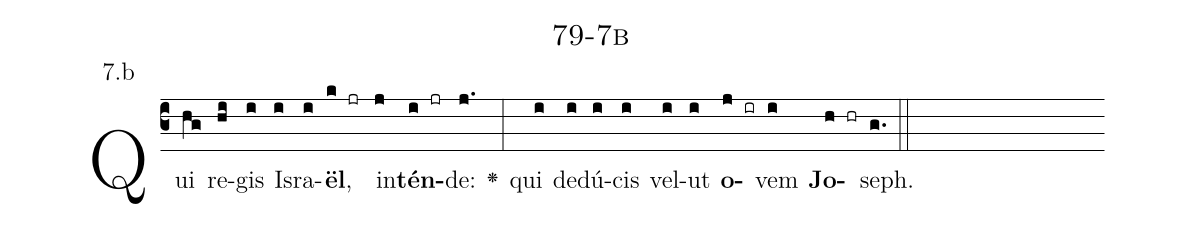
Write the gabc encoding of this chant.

name: 79-7b;
annotation: 7.b;
%%
(c3)Qui(hg) re(hi)gis(i) Is(i)ra(i)<b>ël</b>,(k jr) in(j)<b>tén</b>(i jr)de:(j.) <v>\greheightstar</v>(:) qui(i) de(i)dú(i)cis(i) vel(i)ut(i) <b>o</b>(j ir)vem(i) <b>Jo</b>(h hr)seph.(g.) (::)


%E(i) u(i) o(j) u(i) a(h) e.(g.) (::)
